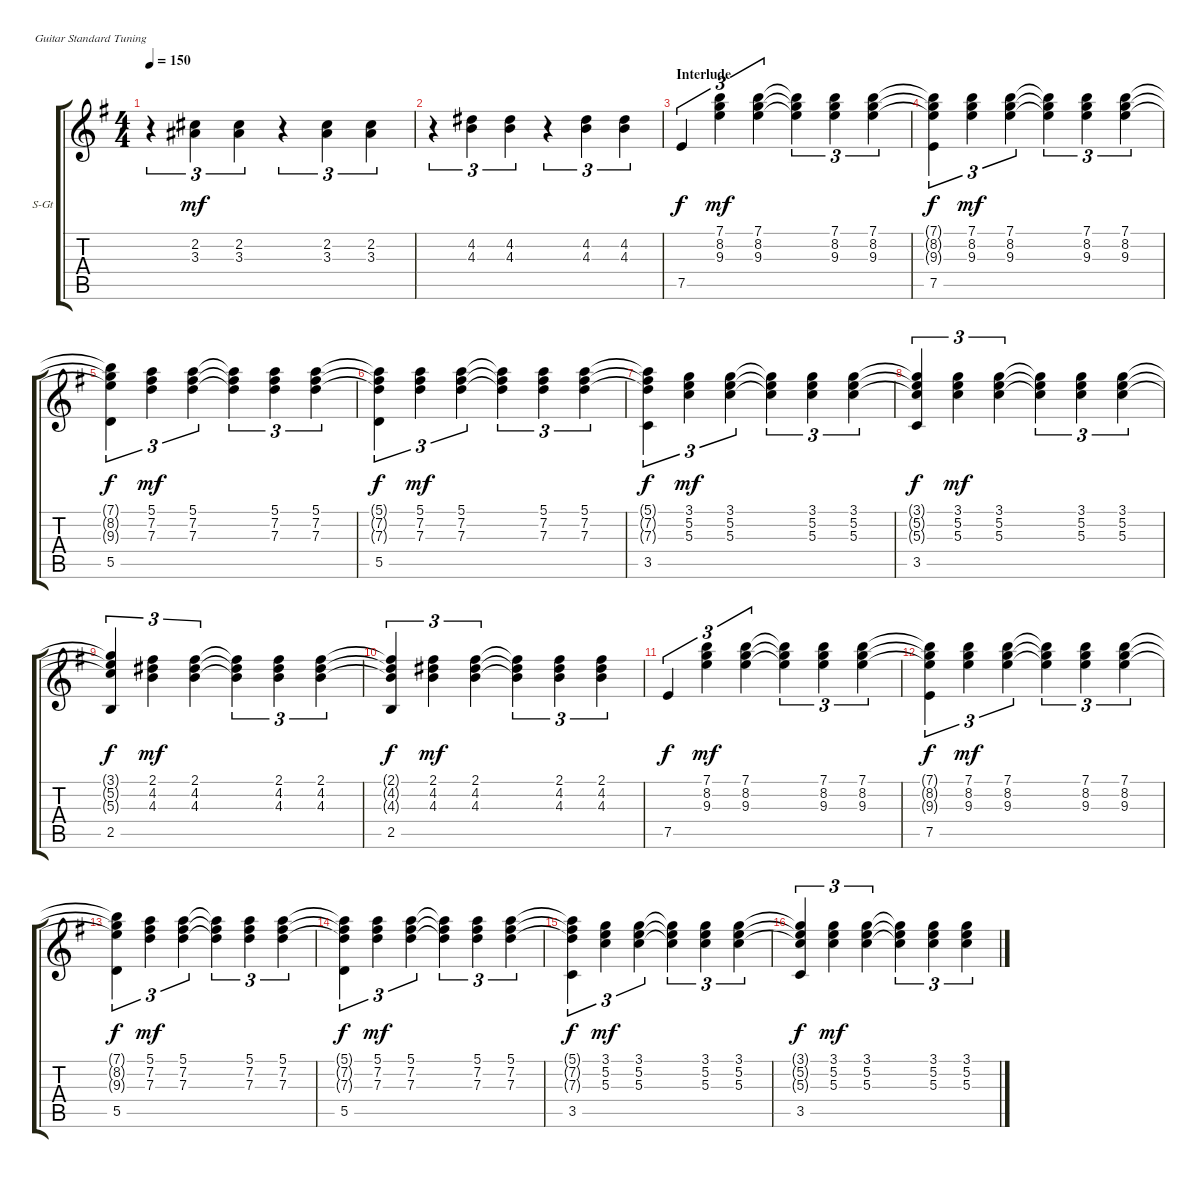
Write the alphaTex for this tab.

\defaultSystemsLayout 4
\bracketExtendMode groupsimilarinstruments
\firstSystemTrackNameOrientation horizontal
\otherSystemsTrackNameOrientation horizontal
\track ("Steel Guitar" "S-Gt") {instrument acousticguitarsteel}
\staff {score tabs}
\tuning (E4 B3 G3 D3 A2 E2)
\ts (4 4)
\tempo 150
\clef g2
\ks eminor
r.4{tu (3 2) dy mf} (2.2 3.3).4{tu (3 2)} (2.2 3.3).4{tu (3 2)} r.4{tu (3 2)} (2.2 3.3).4{tu (3 2)} (2.2 3.3).4{tu (3 2)} |
r.4{tu (3 2)} (4.2 4.3).4{tu (3 2)} (4.2 4.3).4{tu (3 2)} r.4{tu (3 2)} (4.2 4.3).4{tu (3 2)} (4.2 4.3).4{tu (3 2)} |
\section ("" "Interlude")
7.5.4{tu (3 2) dy f} (9.3 8.2 7.1).4{tu (3 2) dy mf} (7.1 8.2 9.3).4{tu (3 2)} (7.1{t} 9.3{t} 8.2{t}).4{tu (3 2)} (9.3 8.2 7.1).4{tu (3 2)} (9.3 8.2 7.1).4{tu (3 2)} |
(7.5 9.3{t} 8.2{t} 7.1{t}).4{tu (3 2) dy f} (9.3 8.2 7.1).4{tu (3 2) dy mf} (7.1 8.2 9.3).4{tu (3 2)} (7.1{t} 8.2{t} 9.3{t}).4{tu (3 2)} (9.3 8.2 7.1).4{tu (3 2)} (9.3 8.2 7.1).4{tu (3 2)} |
(5.5 9.3{t} 8.2{t} 7.1{t}).4{tu (3 2) dy f} (7.3 7.2 5.1).4{tu (3 2) dy mf} (5.1 7.2 7.3).4{tu (3 2)} (5.1{t} 7.2{t} 7.3{t}).4{tu (3 2)} (7.3 7.2 5.1).4{tu (3 2)} (7.3 7.2 5.1).4{tu (3 2)} |
(5.5 7.3{t} 7.2{t} 5.1{t}).4{tu (3 2) dy f} (7.3 7.2 5.1).4{tu (3 2) dy mf} (5.1 7.2 7.3).4{tu (3 2)} (5.1{t} 7.2{t} 7.3{t}).4{tu (3 2)} (7.3 7.2 5.1).4{tu (3 2)} (7.3 7.2 5.1).4{tu (3 2)} |
(3.5 7.3{t} 7.2{t} 5.1{t}).4{tu (3 2) dy f} (5.3 5.2 3.1).4{tu (3 2) dy mf} (3.1 5.2 5.3).4{tu (3 2)} (3.1{t} 5.2{t} 5.3{t}).4{tu (3 2)} (5.3 5.2 3.1).4{tu (3 2)} (5.3 5.2 3.1).4{tu (3 2)} |
(3.5 5.3{t} 5.2{t} 3.1{t}).4{tu (3 2) dy f} (5.3 5.2 3.1).4{tu (3 2) dy mf} (3.1 5.2 5.3).4{tu (3 2)} (3.1{t} 5.2{t} 5.3{t}).4{tu (3 2)} (5.3 5.2 3.1).4{tu (3 2)} (5.3 5.2 3.1).4{tu (3 2)} |
(2.5 5.3{t} 5.2{t} 3.1{t}).4{tu (3 2) dy f} (4.3 4.2 2.1).4{tu (3 2) dy mf} (2.1 4.2 4.3).4{tu (3 2)} (2.1{t} 4.2{t} 4.3{t}).4{tu (3 2)} (4.3 4.2 2.1).4{tu (3 2)} (4.3 4.2 2.1).4{tu (3 2)} |
(2.5 4.3{t} 4.2{t} 2.1{t}).4{tu (3 2) dy f} (4.3 4.2 2.1).4{tu (3 2) dy mf} (2.1 4.2 4.3).4{tu (3 2)} (2.1{t} 4.2{t} 4.3{t}).4{tu (3 2)} (4.3 4.2 2.1).4{tu (3 2)} (4.3 4.2 2.1).4{tu (3 2)} |
7.5.4{tu (3 2) dy f} (9.3 8.2 7.1).4{tu (3 2) dy mf} (7.1 8.2 9.3).4{tu (3 2)} (7.1{t} 9.3{t} 8.2{t}).4{tu (3 2)} (9.3 8.2 7.1).4{tu (3 2)} (9.3 8.2 7.1).4{tu (3 2)} |
(7.5 9.3{t} 8.2{t} 7.1{t}).4{tu (3 2) dy f} (9.3 8.2 7.1).4{tu (3 2) dy mf} (7.1 8.2 9.3).4{tu (3 2)} (7.1{t} 8.2{t} 9.3{t}).4{tu (3 2)} (9.3 8.2 7.1).4{tu (3 2)} (9.3 8.2 7.1).4{tu (3 2)} |
(5.5 9.3{t} 8.2{t} 7.1{t}).4{tu (3 2) dy f} (7.3 7.2 5.1).4{tu (3 2) dy mf} (5.1 7.2 7.3).4{tu (3 2)} (5.1{t} 7.2{t} 7.3{t}).4{tu (3 2)} (7.3 7.2 5.1).4{tu (3 2)} (7.3 7.2 5.1).4{tu (3 2)} |
(5.5 7.3{t} 7.2{t} 5.1{t}).4{tu (3 2) dy f} (7.3 7.2 5.1).4{tu (3 2) dy mf} (5.1 7.2 7.3).4{tu (3 2)} (5.1{t} 7.2{t} 7.3{t}).4{tu (3 2)} (7.3 7.2 5.1).4{tu (3 2)} (7.3 7.2 5.1).4{tu (3 2)} |
(3.5 7.3{t} 7.2{t} 5.1{t}).4{tu (3 2) dy f} (5.3 5.2 3.1).4{tu (3 2) dy mf} (3.1 5.2 5.3).4{tu (3 2)} (3.1{t} 5.2{t} 5.3{t}).4{tu (3 2)} (5.3 5.2 3.1).4{tu (3 2)} (5.3 5.2 3.1).4{tu (3 2)} |
(3.5 5.3{t} 5.2{t} 3.1{t}).4{tu (3 2) dy f} (5.3 5.2 3.1).4{tu (3 2) dy mf} (3.1 5.2 5.3).4{tu (3 2)} (3.1{t} 5.2{t} 5.3{t}).4{tu (3 2)} (5.3 5.2 3.1).4{tu (3 2)} (5.3 5.2 3.1).4{tu (3 2)}
